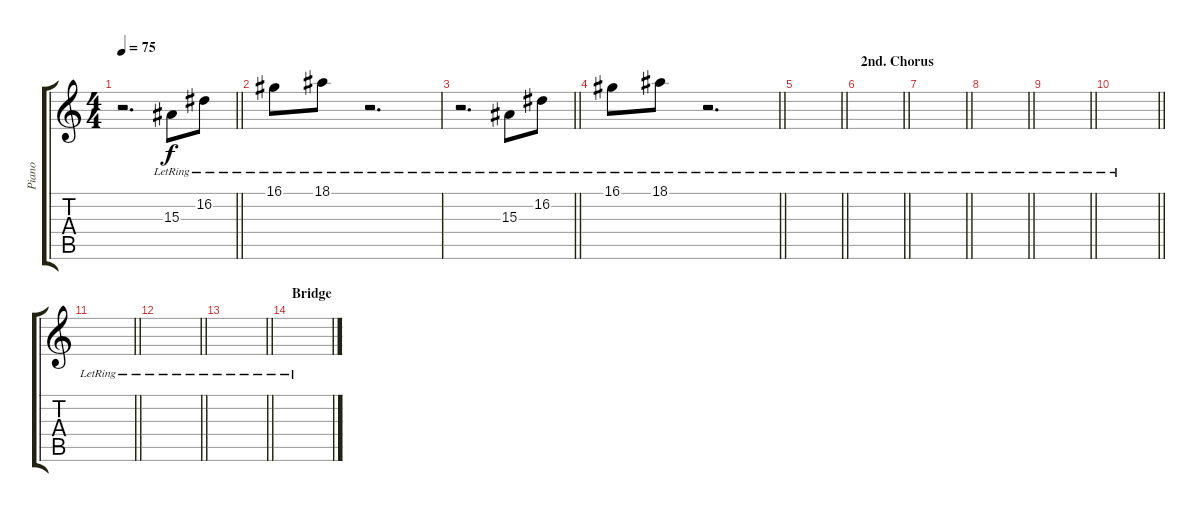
\track ("Piano" "Piano") {instrument acousticgrandpiano}
\staff {score tabs}
\tuning (E4 B3 G3 D3 A2 E2) {hide}
\ts (4 4)
\tempo 75
\clef g2
\barLineRight lightlight
\ks c
r.2{d dy f} 15.3{lr}.8 16.2{lr}.8 |
16.1{lr}.8 18.1{lr}.8 r.2{d} |
\barLineRight lightlight
r.2{d} 15.3{lr}.8 16.2{lr}.8 |
\barLineRight lightlight
16.1{lr}.8 18.1{lr}.8 r.2{d} |
\barLineRight lightlight
|
\section ("" "2nd. Chorus")
\barLineRight lightlight
|
\barLineRight lightlight
|
\barLineRight lightlight
|
\barLineRight lightlight
|
\barLineRight lightlight
|
\barLineRight lightlight
|
\barLineRight lightlight
|
\barLineRight lightlight
|
\section ("" "Bridge")
